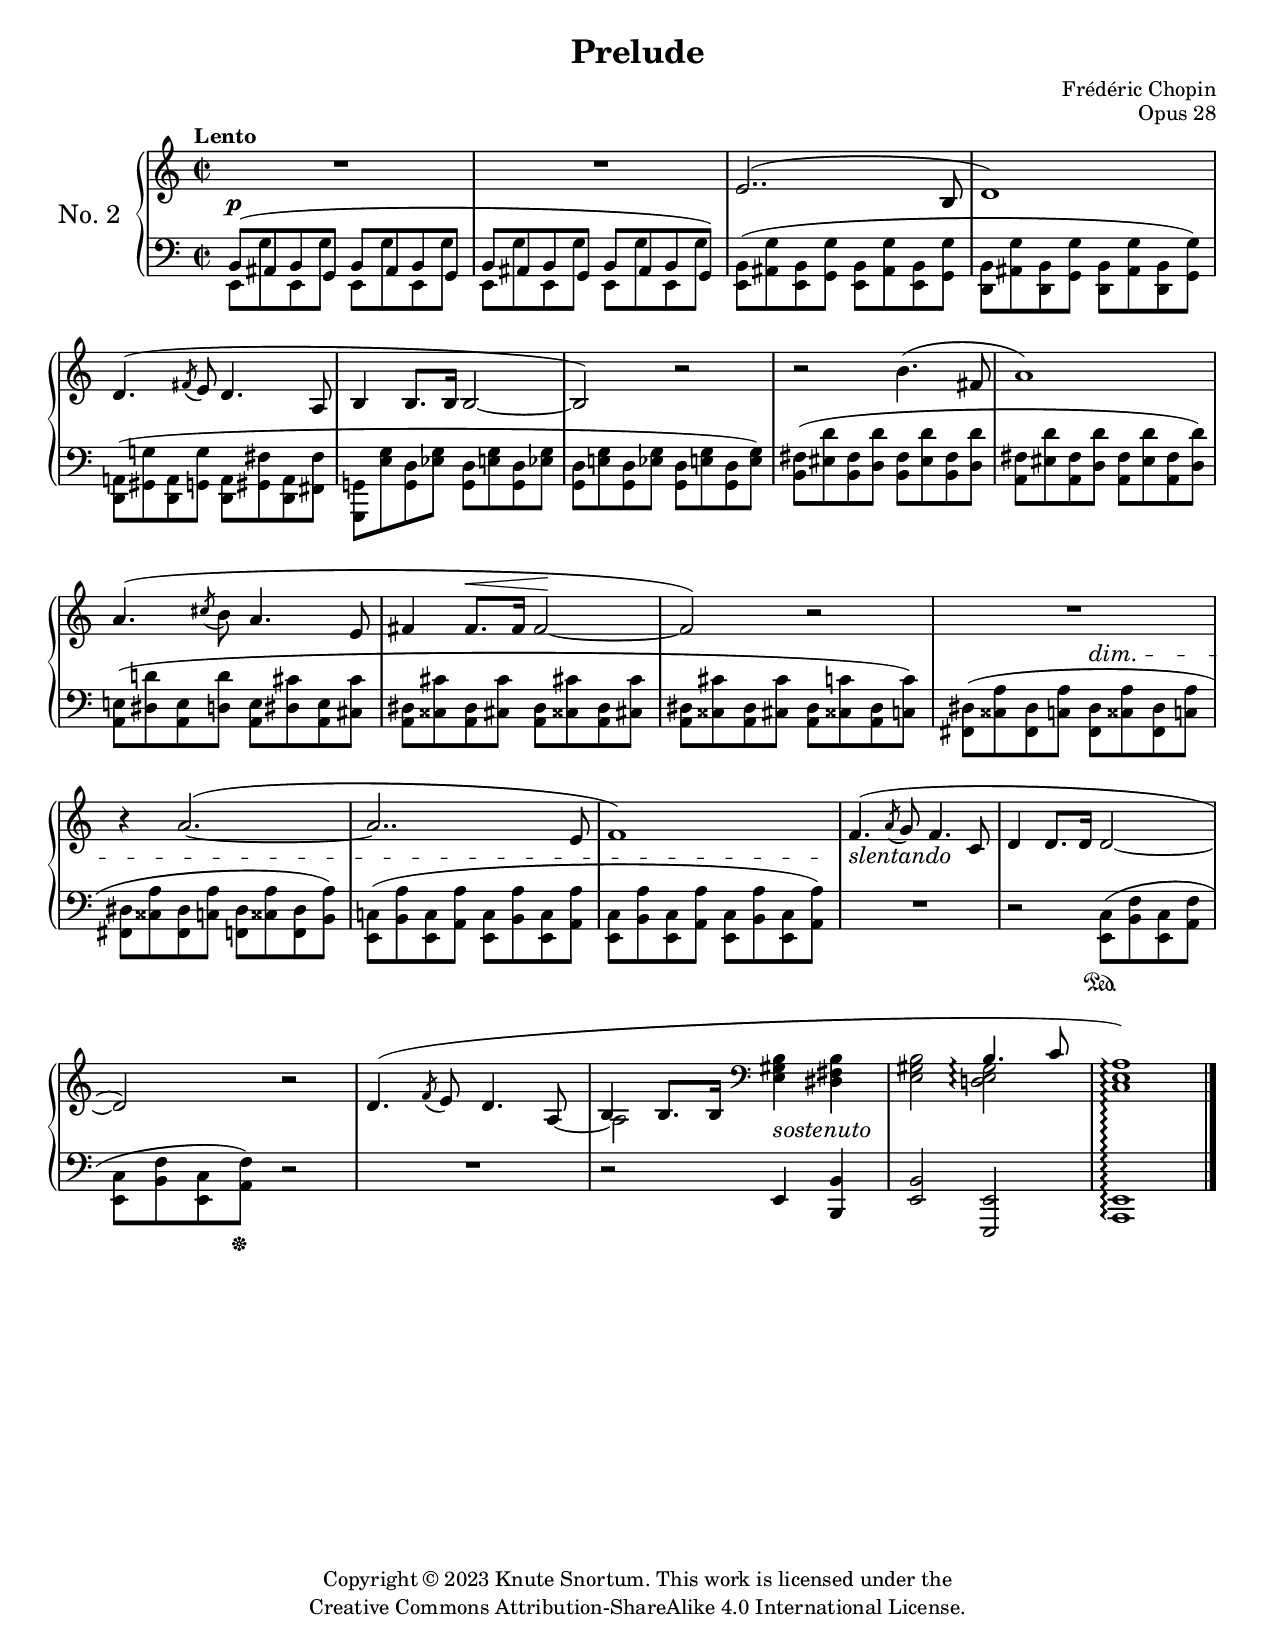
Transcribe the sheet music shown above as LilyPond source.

\version "2.24.0"

\include "includes/header-paper.ily"
%...+....1....+....2....+....3....+....4....+....5....+....6....+....7....+....

\version "2.24.0"
\language "english"

\include "global-variables.ily"

%%% Positions and shapes %%%

adjustArpeggioA = \tweak Arpeggio.positions #'(-0.5 . 2.5) \etc
slurShapeA = \shape #'((0 . 1) (0 . 2) (0 . 3) (0 . 3)) \etc
slurShapeC = \shape #'((0 . 0) (0 . 0) (0 . 1) (0 . 0)) \etc
slurShapeD = \shape #'((0 . 0) (0 . -1) (0 . -1) (0 . 0)) \etc

%%% Music %%%

global = {
  \time 2/2
  \key a \minor
  \accidentalStyle piano
}

rightHand = \relative {
  \clef treble
  \global
  \set Score.tempoHideNote = ##t 
  \tempo "Lento" 4 = 40

  R1 * 2 |
  \slurUp
  e'2..( b8 |
  d1) |
  d4.( \acciaccatura { fs8 } e8 d4. a8 |
  b4 b8. b16 b2~ |
  b2) r |
  r2 b'4.( fs8 |
  
  \barNumberCheck 9
  a1) |
  a4.-\slurShapeC ( \acciaccatura { cs8 } b8 a4. e8 |
  fs4 \dynamicInsideSlur fs8.^\< fs16 fs2~\! |
  fs2) r |
  R1 |
  r4 a2.~( |
  a2.. e8 |
  f1) |
  
  \barNumberCheck 17
  f4.( \acciaccatura { a8 } g8 f4. c8 |
  d4 d8. d16 d2~ |
  d2) r |
  d4.-\slurShapeA ( \acciaccatura { f8 } e8 d4.
  << { a8_~ | \voiceTwo a2 } \\ { s8 | \voiceOne b4 b8. b16 } >>
    \clef bass \voiceTwo <e, gs b>4 <ds fs b> |
  <e gs b>2 << { b'4. c8 } \\ { <d, e gs>2-\adjustArpeggioA \arpeggio } >> |
  <c e a>1)\arpeggio |
  \bar "|."
}

leftHand = \relative {
  \clef bass
  \global
  
  <<
    {  
      b,8( as b g  b as b g |
      b8 as b g  b as b g) |
    }
    \\
    {  
      e8 g' e, g'  e, g' e, g' |
      e,8 g' e, g'  e, g' e, g' |
    }
  >>
  \voiceFour \slurUp
  <e, b'>8( <as g'> <e b'> <g g'>  <e b'> <as g'> <e b'> <g g'> |
  <d b'>8 <as' g'> <d, b'> <g g'>  <d b'> <as' g'> <d, b'> <g g'>) |
  <d a'>8( <gs g'!> <d a'> <g \single \omit Accidental g'>  <d a'> <gs fs'> 
    <d a'> <fs fs'> |
  <g, g'>8 <e'' g> <g, d'> <ef' g>  <g, d'> <e' g> <g, d'> <ef' g> |
  <g, d'>8 <e' g> <g, d'> <ef' g>  <g, d'> <e' g> <g, d'> <e' g>) |
  <b fs'>8( <es d'> <b fs'> <d d'>  <b fs'> <es d'> <b fs'> <d d'> |
  
  \barNumberCheck 9
  <a fs'>8 <es' d'> <a, fs'> <d d'>  <a fs'> <es' d'> <a, fs'> <d d'>) |
  <a e'>8-\slurShapeD ( <ds d'!> <a e'> <d \single \omit Accidental d'>  <a e'>
    <ds cs'> <a e'> <cs cs'> |
  <a ds>8 <css cs'> <a ds> <cs \single \omit Accidental cs'>  <a ds> <css cs'!>
    <a ds> <cs \single \omit Accidental cs'> |
  <a ds>8 <css cs'> <a ds> <cs \single \omit Accidental cs'>  <a ds>8 <css c'>
    <a ds> <c! \single \omit Accidental c'>) |
  <fs, ds'>8( <css' a'> <fs, ds'> <c' a'>  <fs, ds'> <css' a'> <fs, ds'> 
    <c' a'> |
  <fs, ds'>8 <css' a'> <fs, ds'> <c' a'>  <f, ds'> <css' a'> <f, ds'> 
    <b a'>) |
  <e, c'>8( <b' a'> <e, c'> <a a'>  <e c'> <b' a'> <e, c'> <a a'> |
  <e c'>8 <b' a'> <e, c'> <a a'>  <e c'> <b' a'> <e, c'> <a a'>) |
  
  \barNumberCheck 17
  \oneVoice
  R1 |
  r2 \voiceFour <e c'>8^(\sustainOn <b' f'> <e, c'> <a f'> |
  <e c'> <b' f'> <e, c'> <a f'>)\sustainOff \oneVoice r2 |
  R1 |
  r2 e4 <b b'> |
  <e b'>2 <e, e'> |
  <a e'>1\arpeggio |
}


dynamics = {
  \override TextScript.Y-offset = -0.5
  s1\p |
  s1 * 7 |
  
  \barNumberCheck 9
  s1 * 4 |
  s2 s\dim |
  s1 * 2 |
  s2.. s16 s\! |
  
  \barNumberCheck 17
  \tag layout { s1^\slentando | }
  \tag midi   { s1\p | }
  s1 * 3 |
  s2 s^\sostenutom |
  s1 * 2 |
}

forceBreaks = {
  \repeat unfold 3 { s1\noBreak } s1\break\noPageBreak % 4
  \repeat unfold 4 { s1\noBreak } s1\break\noPageBreak % 9
  \repeat unfold 3 { s1\noBreak } s1\break\noPageBreak % 13
  \repeat unfold 4 { s1\noBreak } s1\break\noPageBreak % 18
}

preludeTwoMusic = \score { 
  \keepWithTag #'layout
  \new PianoStaff \with { 
    instrumentName = \markup \huge "No. 2"
    connectArpeggios = ##t
  } <<
    \new Staff = "upper" \rightHand
    \new Dynamics \dynamics
    \new Staff = "lower" \leftHand
    \new Devnull \forceBreaks
  >>
  \layout {}
}

preludeTwoMidi = \book {
  \bookOutputName "prelude-op28-no2"
  \score { 
    \keepWithTag #'midi
    <<
      \new Staff = "upper" << \rightHand \dynamics >>
      \new Staff = "lower" << \leftHand \dynamics >>
    >>
    \midi {}
  }
}



\header {
  title = "Prelude"
  opus = "Opus 28"
  composer = "Frédéric Chopin"
}

\paper {
  ragged-last-bottom = ##t
  min-systems-per-page = ##f
  system-system-spacing.padding = 3
}

\preludeTwoMusic
\preludeTwoMidi
